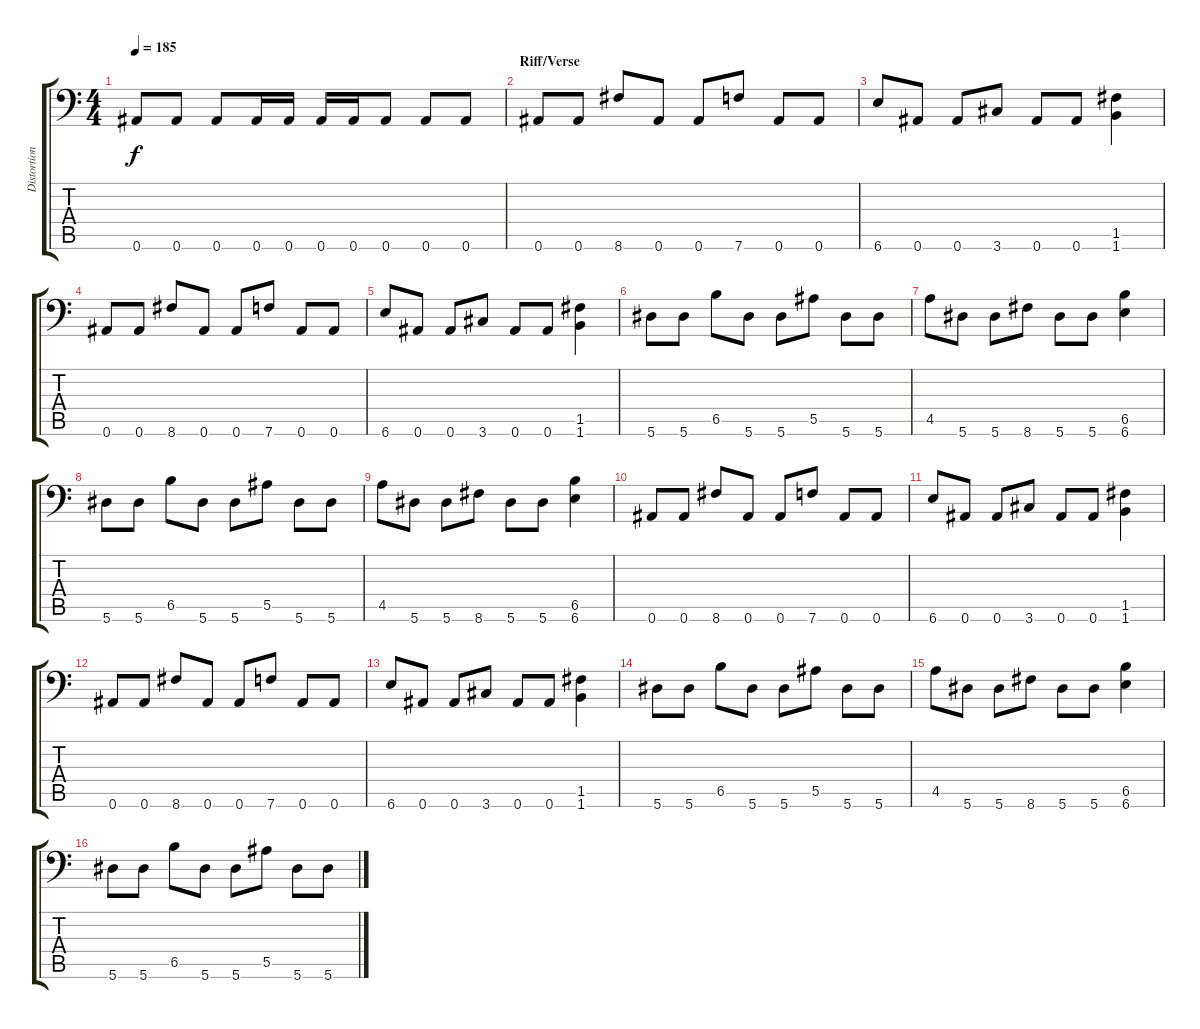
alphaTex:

\track ("Distortion Guitar" "Distortion") {instrument distortionguitar}
\staff {score tabs}
\tuning (C4 G3 Eb3 Bb2 F2 Bb1) {hide}
\ts (4 4)
\tempo 185
\clef f4
\ks c
0.6.8{dy f} 0.6.8 0.6.8 0.6.16 0.6.16 0.6.16 0.6.16 0.6.8 0.6.8 0.6.8 |
\section ("" "Riff/Verse")
0.6.8 0.6.8 8.6.8 0.6.8 0.6.8 7.6.8 0.6.8 0.6.8 |
6.6.8 0.6.8 0.6.8 3.6.8 0.6.8 0.6.8 (1.5 1.6).4 |
0.6.8 0.6.8 8.6.8 0.6.8 0.6.8 7.6.8 0.6.8 0.6.8 |
6.6.8 0.6.8 0.6.8 3.6.8 0.6.8 0.6.8 (1.5 1.6).4 |
5.6.8 5.6.8 6.5.8 5.6.8 5.6.8 5.5.8 5.6.8 5.6.8 |
4.5.8 5.6.8 5.6.8 8.6.8 5.6.8 5.6.8 (6.5 6.6).4 |
5.6.8 5.6.8 6.5.8 5.6.8 5.6.8 5.5.8 5.6.8 5.6.8 |
4.5.8 5.6.8 5.6.8 8.6.8 5.6.8 5.6.8 (6.5 6.6).4 |
0.6.8 0.6.8 8.6.8 0.6.8 0.6.8 7.6.8 0.6.8 0.6.8 |
6.6.8 0.6.8 0.6.8 3.6.8 0.6.8 0.6.8 (1.5 1.6).4 |
0.6.8 0.6.8 8.6.8 0.6.8 0.6.8 7.6.8 0.6.8 0.6.8 |
6.6.8 0.6.8 0.6.8 3.6.8 0.6.8 0.6.8 (1.5 1.6).4 |
5.6.8 5.6.8 6.5.8 5.6.8 5.6.8 5.5.8 5.6.8 5.6.8 |
4.5.8 5.6.8 5.6.8 8.6.8 5.6.8 5.6.8 (6.5 6.6).4 |
5.6.8 5.6.8 6.5.8 5.6.8 5.6.8 5.5.8 5.6.8 5.6.8
